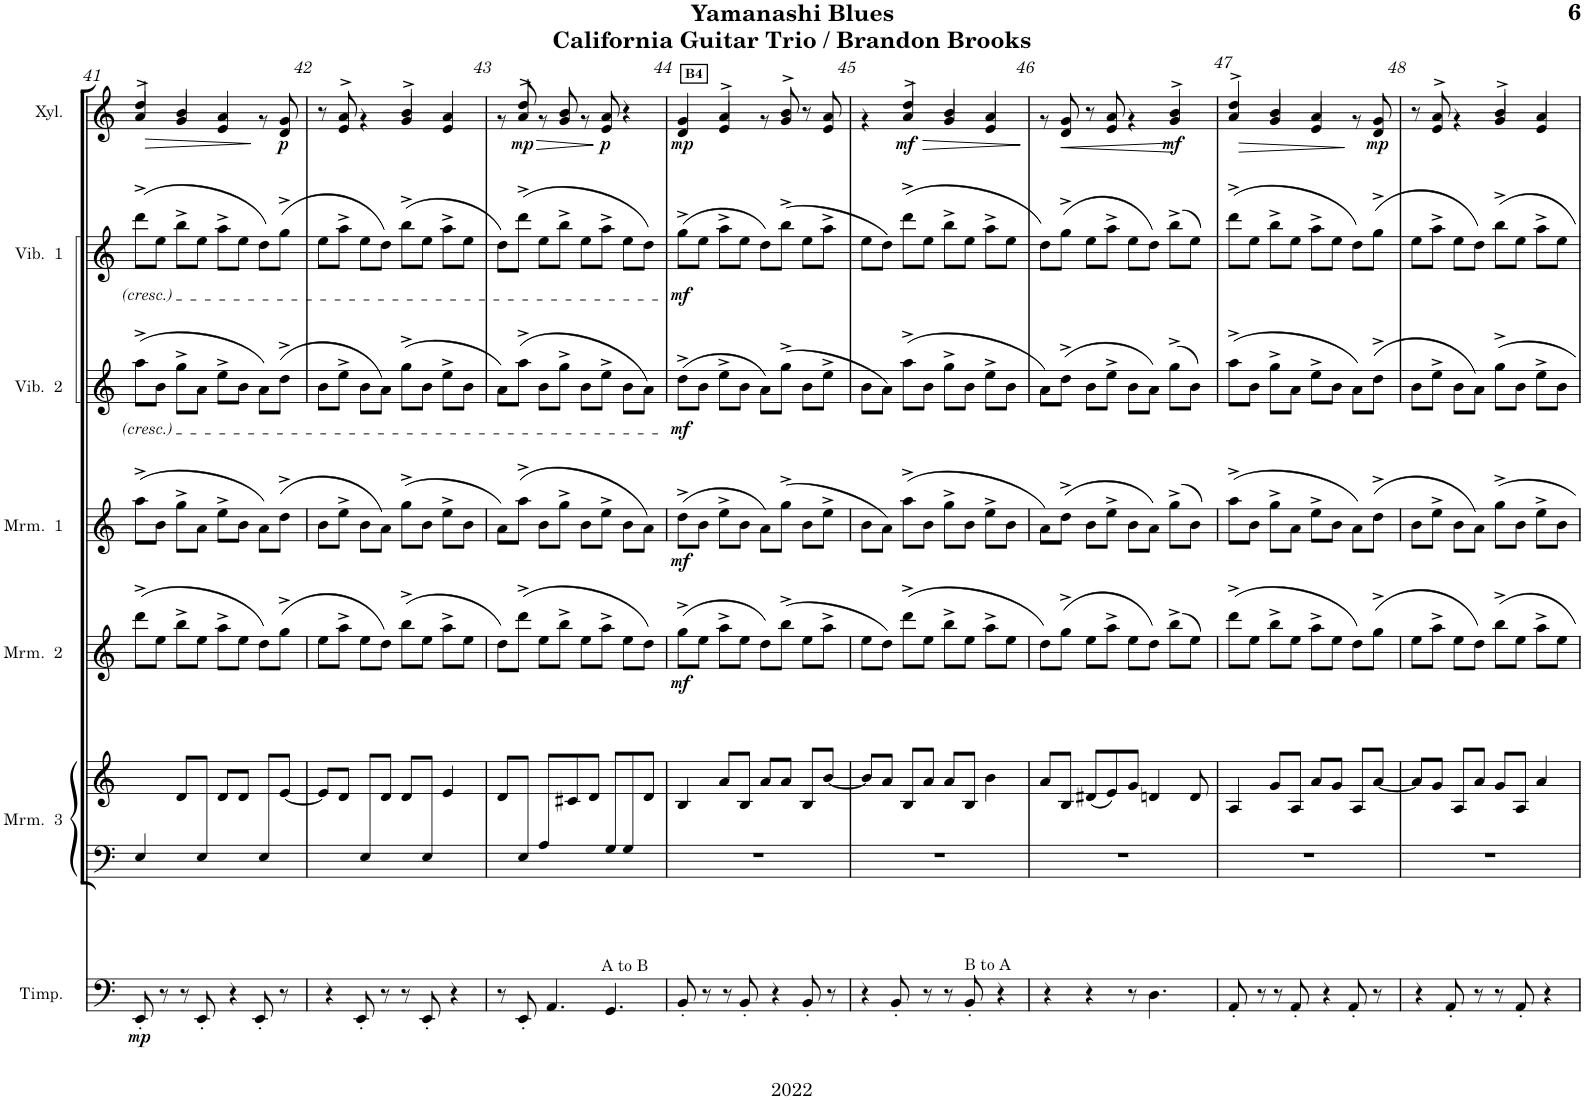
**kern	**dynam	**kern	**kern	**kern	**kern	**kern	**dynam	**kern	**dynam	**kern	**kern	**kern	**dynam	**kern	**dynam	**kern	**dynam	**kern	**dynam	**kern	**dynam
*part12	*part12	*part11	*part10	*part9	*part9	*part8	*part8	*part7	*part7	*part6	*part6	*part5	*part5	*part4	*part4	*part3	*part3	*part2	*part2	*part1	*part1
*staff14	*staff14	*staff13	*staff12	*staff11	*staff10	*staff9	*staff9	*staff8	*staff8	*staff7	*staff6	*staff5	*staff5	*staff4	*staff4	*staff3	*staff3	*staff2	*staff2	*staff1	*staff1
*I"Xylophone	*	*I"Guitar 3	*I"Guitar 2	*I"Guitar 1	*	*I"Electric Bass	*	*I"Timpani	*	*I"Marimba 3	*	*I"Marimba 2	*	*I"Marimba 1	*	*I"Vibraphone 2	*	*I"Vibraphone 1	*	*I"Glock / Xylo	*
*I'Xyl.	*	*I'Gtr.  2	*I'Gtr.  2	*I'Gtr.  1	*	*I'El. B.	*	*I'Timp.	*	*I'Mrm.  3	*	*I'Mrm.  2	*	*I'Mrm.  1	*	*I'Vib.  2	*	*I'Vib.  1	*	*I'Glock / Xylo	*
!!LO:PB:g=z
*clefG2	*	*clefG2	*clefG2	*clefF4	*clefG2	*clefF4	*	*clefF4	*	*clefF4	*clefG2	*clefG2	*	*clefG2	*	*clefG2	*	*clefG2	*	*clefG2	*
*Trd-7c-12	*	*	*	*	*	*Trd7c12	*	*	*	*	*	*	*	*	*	*	*	*	*	*Trd-7c-12	*
*k[]	*	*k[]	*k[]	*k[]	*k[]	*k[]	*	*k[]	*	*k[]	*k[]	*k[]	*	*k[]	*	*k[]	*	*k[]	*	*k[]	*
*M4/4	*	*M4/4	*M4/4	*M4/4	*M4/4	*M4/4	*	*M4/4	*	*M4/4	*M4/4	*M4/4	*	*M4/4	*	*M4/4	*	*M4/4	*	*M4/4	*
=41	=41	=41	=41	=41	=41	=41	=41	=41	=41	=41	=41	=41	=41	=41	=41	=41	=41	=41	=41	=41	=41
!	!LO:HP:b	!	!	!	!	!	!LO:DY:b	!	!LO:DY:b	!	!	!	!	!	!	!	!	!	!	!	!LO:HP:b
*^	*	*	*	*^	*	*	*	*	*	*^	*	*	*	*	*	*	*	*	*	*^	*
4a^	4dd	>	(8ddd\L	(8aa\L	4E	1r	4ryy	8E'	mp	8EE'/	mp	4E/	1ryy	4ryy	(8ddd^\L	.	(8aa^\L	.	(8aa^\L	.	(8ddd^\L	.	4a^/	4dd/	>
.	.	.	8ee\J	8b\J	.	.	.	8r	.	8r	.	.	.	.	8ee\J	.	8b\J	.	8b\J	.	8ee\J	.	.	.	.
4g	4b	.	8bb\L	8gg\L	8ryy	.	8d/L	8r	.	8r	.	8ryy	.	8d/L	8bb^\L	.	8gg^\L	.	8gg^\L	.	8bb^\L	.	4g/	4b/	.
.	.	.	8ee\J	8a\J	8E\L	.	8ryy	8E'	.	8EE'/	.	8E/J	.	8ryy	8ee\J	.	8a\J	.	8a\J	.	8ee\J	.	.	.	.
4e	4a	.	8aa\L	8ee\L	4ryy	.	8d/	4r	.	4r	.	4ryy	.	8d/L	8aa^\L	.	8ee^\L	.	8ee^\L	.	8aa^\L	.	4e/	4a/	.
.	.	.	8ee\J	8b\J	.	.	8d/J	.	.	.	.	.	.	8d/J	8ee\J	.	8b\J	.	8b\J	.	8ee\J	.	.	.	.
8ryy	8r	]	8dd\L)	8a\L)	8E\J	.	8ryy	8E'	.	8EE'/	.	8E/L	.	8ryy	8dd\L)	.	8a\L)	.	8a\L)	.	8dd\L)	.	8ryy	8r	]
!	!	!LO:DY:b	!	!	!	!	!	!	!	!	!	!	!	!	!	!	!	!	!	!	!	!	!	!	!LO:DY:b
8ryy	8d 8g	p	(8gg\J	(8dd\J	8ryy	.	[8eJ	8r	.	8r	.	8ryy	.	[8e/J	(8gg^\J	.	(8dd^\J	.	(8dd^\J	.	(8gg^\J	.	8ryy	8d/ 8g/	p
=42	=42	=42	=42	=42	=42	=42	=42	=42	=42	=42	=42	=42	=42	=42	=42	=42	=42	=42	=42	=42	=42	=42	=42	=42	=42
8r	8ryy	.	8ee\L	8b\L	4ryy	1r	8e/L]	4r	.	4r	.	4ryy	1ryy	8e/L]	8ee\L	.	8b\L	.	8b\L	.	8ee\L	.	8r	8ryy	.
8ryy	8e^ 8a^	.	8aa\J	8ee\J	.	.	8d/J	.	.	.	.	.	.	8d/J	8aa^\J	.	8ee^\J	.	8ee^\J	.	8aa^\J	.	8ryy	8e/^ 8a/^	.
4ryy	4r	.	8ee\L	8b/L	8E\L	.	8ryy	8E'	.	8EE'/	.	8E/L	.	8ryy	8ee\L	.	8b\L	.	8b\L	.	8ee\L	.	4ryy	4r	.
.	.	.	8dd\J)	8a/J)	4ryy	.	8d/L	8r	.	8r	.	4ryy	.	8d/J	8dd\J)	.	8a\J)	.	8a\J)	.	8dd\J)	.	.	.	.
4g^	4b	.	(8bb\L	(8gg\L	.	.	8d/J	8r	.	8r	.	.	.	8d/L	(8bb^\L	.	(8gg^\L	.	(8gg^\L	.	(8bb^\L	.	4g^/	4b/	.
.	.	.	8ee\J	8b\J	8E\J	.	8ryy	8E'	.	8EE'/	.	8E/J	.	8ryy	8ee\J	.	8b\J	.	8b\J	.	8ee\J	.	.	.	.
4e	4a	.	8aa\L	8ee\L	4ryy	.	4e	4r	.	4r	.	4ryy	.	4e/	8aa^\L	.	8ee^\L	.	8ee^\L	.	8aa^\L	.	4e/	4a/	.
.	.	.	8ee\J	8b\J	.	.	.	.	.	.	.	.	.	.	8ee\J	.	8b\J	.	8b\J	.	8ee\J	.	.	.	.
=43	=43	=43	=43	=43	=43	=43	=43	=43	=43	=43	=43	=43	=43	=43	=43	=43	=43	=43	=43	=43	=43	=43	=43	=43	=43
8r	8r	.	8dd\L)	8b\L)	8ryy	1r	8d/L	8r	.	8r	.	8ryy	1ryy	8d/L	8dd\L)	.	8a\L)	.	8a\L)	.	8dd\L)	.	8ryy	8r	.
!	!	!LO:DY:b	!	!	!	!	!	!	!	!	!	!	!	!	!	!	!	!	!	!	!	!	!	!	!LO:DY:b
8a^	8dd	mp	(8ddd\J	(8aa\J	8E\L	.	4ryy	8E'	.	8EE'/	.	8E/J	.	4ryy	(8ddd^\J	.	(8aa^\J	.	(8aa^\J	.	(8ddd^\J	.	8a^/	8dd/	mp
!	!	!LO:HP:b	!	!	!	!	!	!	!	!	!	!	!	!	!	!	!	!	!	!	!	!	!	!	!LO:HP:b
8r	8r	>	8ee\L	8b\L	8A\J	.	.	4.A	.	4.AA/	.	8A/L	.	.	8ee\L	.	8b\L	.	8b\L	.	8ee\L	.	8ryy	8r	>
8g	8b	.	8bb\J	8gg\J	4ryy	.	8c#X/J	.	.	.	.	4ryy	.	8c#X/	8bb^\J	.	8gg^\J	.	8gg^\J	.	8bb^\J	.	8g/	8b/	.
8r	8r	.	8ee\L	8b\L	.	.	8d/L	.	.	.	.	.	.	8d/J	8ee\L	.	8b\L	.	8b\L	.	8ee\L	.	8ryy	8r	.
!	!	!	!	!	!	!	!	!	!	!LO:TX:a:t=A to B	!	!	!	!	!	!	!	!	!	!	!	!	!	!	!
!	!	!LO:DY:n=1:b	!	!	!	!	!	!	!	!	!	!	!	!	!	!	!	!	!	!	!	!	!	!	!LO:DY:n=1:b
8e	8a	] p	8aa\J	8ee\J	8G\L	.	4ryy	4.G	.	4.GG/	.	8G/L	.	4ryy	8aa^\J	.	8ee^\J	.	8ee^\J	.	8aa^\J	.	8e/	8a/	] p
4r	4ryy	.	8ee\L	8b/L	8G\J	.	.	.	.	.	.	8G/	.	.	8ee\L	.	8b\L	.	8b\L	.	8ee\L	.	4r	4ryy	.
.	.	.	8dd\J)	8a/J)	8ryy	.	8d/J	.	.	.	.	8ryy	.	8d/J	8dd\J)	.	8a\J)	.	8a\J)	.	8dd\J)	.	.	.	.
*	*	*	*	*	*v	*v	*	*	*	*	*	*v	*v	*	*	*	*	*	*	*	*	*	*	*	*
!!LO:REH:place=s1:a:B:cj:fs=8:t=B4	!!
=44	=44	=44	=44	=44	=44	=44	=44	=44	=44	=44	=44	=44	=44	=44	=44	=44	=44	=44	=44	=44	=44	=44	=44
!	!	!LO:DY:b	!	!	!	!	!	!LO:DY:b	!	!	!	!	!	!LO:DY:b	!	!LO:DY:b	!	!LO:DY:b	!	!LO:DY:b	!	!	!LO:DY:b
4d	4g	mp	(8dd\L	(8dd\L	1r	4B	8B'	mp	8BB'/	.	1r	4B/	(8gg^\L	mf	(8dd^\L	mf	(8dd^\L	mf	(8gg^\L	mf	4d/	4g/	mp
.	.	.	8b\J	8b\J	.	.	8r	.	8r	.	.	.	8ee\J	.	8b\J	.	8b\J	.	8ee\J	.	.	.	.
4e^	4a	.	8ee\L	8ee\L	.	8a/L	8r	.	8r	.	.	8a/L	8aa^\L	.	8ee^\L	.	8ee^\L	.	8aa^\L	.	4e^/	4a/	.
.	.	.	8b\J	8b\J	.	8B/J	8B'	.	8BB'/	.	.	8B/J	8ee\J	.	8b\J	.	8b\J	.	8ee\J	.	.	.	.
8ryy	8r	.	8a\L)	8a\L)	.	8a/L	4r	.	4r	.	.	8a/L	8dd\L)	.	8a\L)	.	8a\L)	.	8dd\L)	.	8ryy	8r	.
8ryy	8g^ 8b^	.	(8gg\J	(8gg\J	.	8a/J	.	.	.	.	.	8a/J	(8bb^\J	.	(8gg^\J	.	(8gg^\J	.	(8bb^\J	.	8ryy	8g/^ 8b/^	.
8r	8ryy	.	8b\L	8b\L	.	8B/L	8B'	.	8BB'/	.	.	8B/L	8ee\L	.	8b\L	.	8b\L	.	8ee\L	.	8r	8ryy	.
8ryy	8e 8a	.	8ee\J	8ee\J	.	[8b/J	8r	.	8r	.	.	[8b/J	8aa^\J	.	8ee^\J	.	8ee^\J	.	8aa^\J	.	8ryy	8e/ 8a/	.
=45	=45	=45	=45	=45	=45	=45	=45	=45	=45	=45	=45	=45	=45	=45	=45	=45	=45	=45	=45	=45	=45	=45	=45
4ryy	4r	.	8b/L	8b/L	1r	8b/L]	4r	.	4r	.	1r	8b/L]	8ee\L	.	8b\L	.	8b\L	.	8ee\L	.	4ryy	4r	.
.	.	.	8a/J)	8a/J)	.	8a/J	.	.	.	.	.	8a/J	8dd\J)	.	8a\J)	.	8a\J)	.	8dd\J)	.	.	.	.
!	!	!LO:HP:b	!	!	!	!	!	!	!	!	!	!	!	!	!	!	!	!	!	!	!	!	!LO:HP:b
!	!	!LO:DY:n=1:b	!	!	!	!	!	!	!	!	!	!	!	!	!	!	!	!	!	!	!	!	!LO:DY:n=1:b
4a^	4dd	> mf	(8aa\L	(8aa\L	.	8B/L	8B'	.	8BB'/	.	.	8B/L	(8ddd^\L	.	(8aa^\L	.	(8aa^\L	.	(8ddd^\L	.	4a^/	4dd/	> mf
.	.	.	8b\J	8b\J	.	8a/J	8r	.	8r	.	.	8a/J	8ee\J	.	8b\J	.	8b\J	.	8ee\J	.	.	.	.
4g	4b	.	8gg\L	8gg\L	.	8a/L	8r	.	8r	.	.	8a/L	8bb^\L	.	8gg^\L	.	8gg^\L	.	8bb^\L	.	4g/	4b/	.
!	!	!	!	!	!	!	!	!	!LO:TX:a:t=B to A	!	!	!	!	!	!	!	!	!	!	!	!	!	!
.	.	.	8b\J	8b\J	.	8B/J	8B'	.	8BB'/	.	.	8B/J	8ee\J	.	8b\J	.	8b\J	.	8ee\J	.	.	.	.
4e	4a	.	8ee\L	8ee\L	.	4b	4r	.	4r	.	.	4b\	8aa^\L	.	8ee^\L	.	8ee^\L	.	8aa^\L	.	4e/	4a/	.
.	.	.	8b\J	8b\J	.	.	.	.	.	.	.	.	8ee\J	.	8b\J	.	8b\J	.	8ee\J	.	.	.	.
*v	*v	*	*	*	*	*	*	*	*	*	*	*	*	*	*	*	*	*	*	*	*v	*v	*
.	]	.	.	.	.	.	.	.	.	.	.	.	.	.	.	.	.	.	.	.	]
=46	=46	=46	=46	=46	=46	=46	=46	=46	=46	=46	=46	=46	=46	=46	=46	=46	=46	=46	=46	=46	=46
*^	*	*	*	*	*	*	*	*	*	*	*	*	*	*	*	*	*	*	*	*^	*
8ryy	8r	.	8a\L)	8a\L)	1r	8a/L	4r	.	4r	.	1r	8a/L	8dd\L)	.	8a\L)	.	8a\L)	.	8dd\L)	.	8ryy	8r	.
!	!	!LO:HP:b	!	!	!	!	!	!	!	!	!	!	!	!	!	!	!	!	!	!	!	!	!LO:HP:b
8ryy	8d 8g	<	(8dd\J	(8dd\J	.	8B/J	.	.	.	.	.	8B/J	(8gg^\J	.	(8dd^\J	.	(8dd^\J	.	(8gg^\J	.	8ryy	8d/ 8g/	<
8r	8ryy	.	8b\L	8b\L	.	(8d#X/L	4r	.	4r	.	.	(8d#X/L	8ee\L	.	8b\L	.	8b\L	.	8ee\L	.	8r	8ryy	.
8ryy	8e 8a	.	8ee\J	8ee\J	.	8e/J)	.	.	.	.	.	8e/)	8aa^\J	.	8ee^\J	.	8ee^\J	.	8aa^\J	.	8ryy	8e/ 8a/	.
4ryy	4r	.	8b/L	8b/L	.	8g	8r	.	8r	.	.	8g/J	8ee\L	.	8b\L	.	8b\L	.	8ee\L	.	4ryy	4r	.
.	.	.	8a/J)	8a/J)	.	4dn	4.D	.	4.D\	.	.	4dn/	8dd\J)	.	8a\J)	.	8a\J)	.	8dd\J)	.	.	.	.
!	!	!LO:DY:b	!	!	!	!	!	!	!	!	!	!	!	!	!	!	!	!	!	!	!	!	!LO:DY:b
4g^	4b	mf	(8gg\L	(8gg\L	.	.	.	.	.	.	.	.	(8bb^\L	.	(8gg^\L	.	(8gg^\L	.	(8bb^\L	.	4g^/	4b/	mf
.	.	.	8b\J)	8b\J)	.	8d	.	.	.	.	.	8d/	8ee\J)	.	8b\J)	.	8b\J)	.	8ee\J)	.	.	.	.
*v	*v	*	*	*	*	*	*	*	*	*	*	*	*	*	*	*	*	*	*	*	*v	*v	*
.	[	.	.	.	.	.	.	.	.	.	.	.	.	.	.	.	.	.	.	.	[
=47	=47	=47	=47	=47	=47	=47	=47	=47	=47	=47	=47	=47	=47	=47	=47	=47	=47	=47	=47	=47	=47
!	!LO:HP:b	!	!	!	!	!	!LO:DY:b	!	!	!	!	!	!	!	!	!	!	!	!	!	!LO:HP:b
*^	*	*	*	*	*	*	*	*	*	*	*	*	*	*	*	*	*	*	*	*^	*
4a^	4dd	>	(8aa\L	(8aa\L	1r	4A	8A'	mp	8AA'/	.	1r	4A/	(8ddd^\L	.	(8aa^\L	.	(8aa^\L	.	(8ddd^\L	.	4a^/	4dd/	>
.	.	.	8b\J	8b\J	.	.	8r	.	8r	.	.	.	8ee\J	.	8b\J	.	8b\J	.	8ee\J	.	.	.	.
4g	4b	.	8gg\L	8gg\L	.	8g/L	8r	.	8r	.	.	8g/L	8bb^\L	.	8gg^\L	.	8gg^\L	.	8bb^\L	.	4g/	4b/	.
.	.	.	8a\J	8a\J	.	8A/J	8A'	.	8AA'/	.	.	8A/J	8ee\J	.	8a\J	.	8a\J	.	8ee\J	.	.	.	.
4e	4a	.	8ee\L	8ee\L	.	8a/L	4r	.	4r	.	.	8a/L	8aa^\L	.	8ee^\L	.	8ee^\L	.	8aa^\L	.	4e/	4a/	.
.	.	.	8b\J	8b\J	.	8g/J	.	.	.	.	.	8g/J	8ee\J	.	8b\J	.	8b\J	.	8ee\J	.	.	.	.
8ryy	8r	]	8a\L)	8a\L)	.	8A/L	8A'	.	8AA'/	.	.	8A/L	8dd\L)	.	8a\L)	.	8a\L)	.	8dd\L)	.	8ryy	8r	]
!	!	!LO:DY:b	!	!	!	!	!	!	!	!	!	!	!	!	!	!	!	!	!	!	!	!	!LO:DY:b
8ryy	8d 8g	mp	(8dd\J	(8dd\J	.	[8a/J	8r	.	8r	.	.	[8a/J	(8gg^\J	.	(8dd^\J	.	(8dd^\J	.	(8gg^\J	.	8ryy	8d/ 8g/	mp
=48	=48	=48	=48	=48	=48	=48	=48	=48	=48	=48	=48	=48	=48	=48	=48	=48	=48	=48	=48	=48	=48	=48	=48
8r	8ryy	.	8b\L	8b\L	1r	8a/L]	4r	.	4r	.	1r	8a/L]	8ee\L	.	8b\L	.	8b\L	.	8ee\L	.	8r	8ryy	.
8ryy	8e^ 8a^	.	8ee\J	8ee\J	.	8g/J	.	.	.	.	.	8g/J	8aa^\J	.	8ee^\J	.	8ee^\J	.	8aa^\J	.	8ryy	8e/^ 8a/^	.
4ryy	4r	.	8b/L	8b/L	.	8A/L	8A'	.	8AA'/	.	.	8A/L	8ee\L	.	8b\L	.	8b\L	.	8ee\L	.	4ryy	4r	.
.	.	.	8a/J)	8a/J)	.	8a/J	8r	.	8r	.	.	8a/J	8dd\J)	.	8a\J)	.	8a\J)	.	8dd\J)	.	.	.	.
4g^	4b	.	8gg\L	8gg\L	.	8g/L	8r	.	8r	.	.	8g/L	8bb^\L	.	8gg^\L	.	8gg^\L	.	8bb^\L	.	4g^/	4b/	.
.	.	.	8b\J	8b\J	.	8A/J	8A'	.	8AA'/	.	.	8A/J	8ee\J	.	8b\J	.	8b\J	.	8ee\J	.	.	.	.
4e	4a	.	8ee\L	8ee\L	.	4a	4r	.	4r	.	.	4a/	8aa^\L	.	8ee^\L	.	8ee^\L	.	8aa^\L	.	4e/	4a/	.
.	.	.	8b\J	8b\J	.	.	.	.	.	.	.	.	8ee\J	.	8b\J	.	8b\J	.	8ee\J	.	.	.	.
*v	*v	*	*	*	*	*	*	*	*	*	*	*	*	*	*	*	*	*	*	*	*v	*v	*
=	=	=	=	=	=	=	=	=	=	=	=	=	=	=	=	=	=	=	=	=	=
*-	*-	*-	*-	*-	*-	*-	*-	*-	*-	*-	*-	*-	*-	*-	*-	*-	*-	*-	*-	*-	*-
